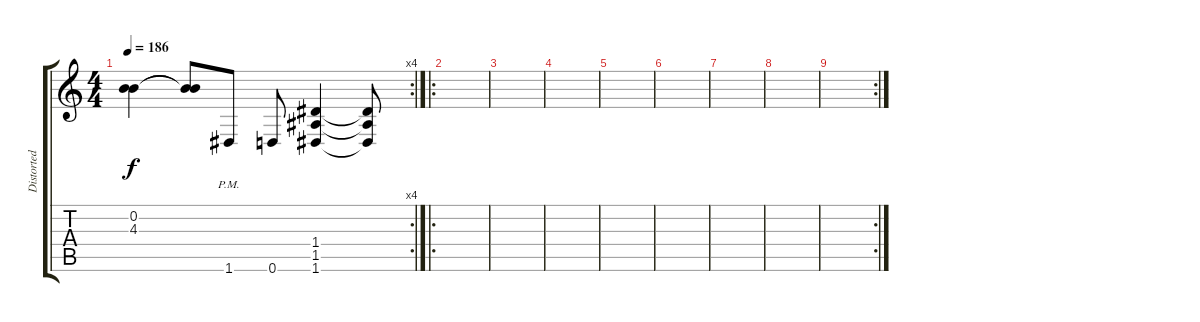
\track ("Distorted Guitar 1" "Distorted ") {instrument distortionguitar}
\staff {score tabs}
\tuning (E4 B3 G3 D3 A2 D2) {hide}
\rc 4
\ts (4 4)
\tempo 186
\clef g2
\ks c
(0.2{t} 4.3{t}).4{dy f} (0.2{t} 4.3{t}).8 1.6{pm}.8 0.6.8 (1.4 1.5 1.6).4 (1.4{t} 1.5{t} 1.6{t}).8 |
\ro
|
|
|
|
|
|
|
\rc 2
